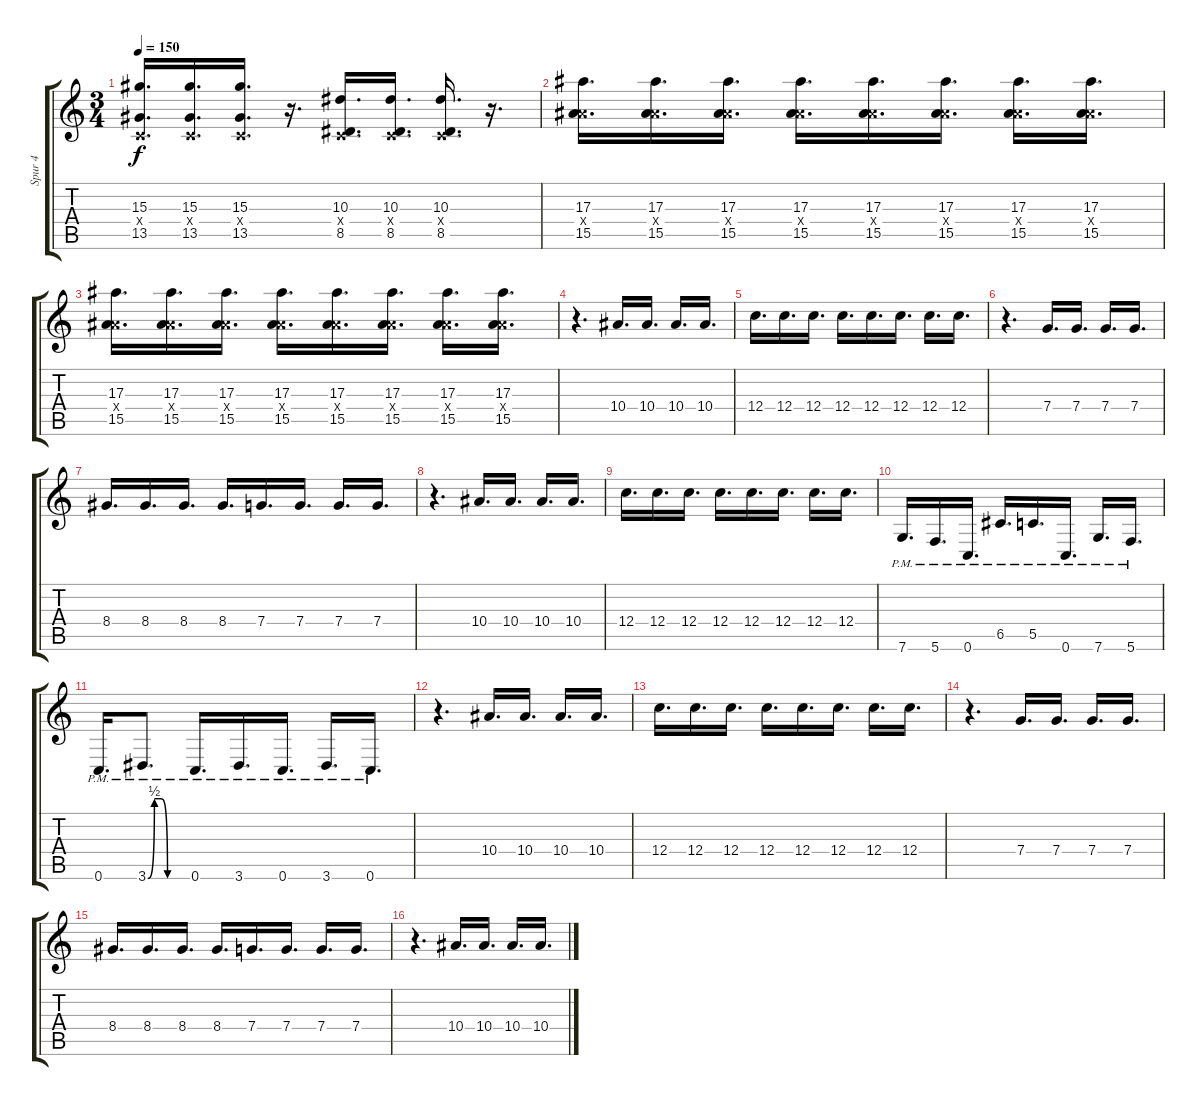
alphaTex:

\track ("Spur 4" "Spur 4") {instrument distortionguitar}
\staff {score tabs}
\tuning (D4 A3 F3 C3 G2 C2) {hide}
\ts (3 4)
\tempo 150
\clef g2
\ks c
(15.3 0.4{x} 13.5).16{d dy f} (15.3 0.4{x} 13.5).16{d} (15.3 0.4{x} 13.5).16{d} r.16{d} (10.3 0.4{x} 8.5).16{d} (10.3 0.4{x} 8.5).16{d} (10.3 0.4{x} 8.5).16{d} r.16{d} |
(17.3 10.4{x} 15.5).16{d} (17.3 10.4{x} 15.5).16{d} (17.3 10.4{x} 15.5).16{d} (17.3 10.4{x} 15.5).16{d} (17.3 10.4{x} 15.5).16{d} (17.3 10.4{x} 15.5).16{d} (17.3 10.4{x} 15.5).16{d} (17.3 10.4{x} 15.5).16{d} |
(17.3 10.4{x} 15.5).16{d} (17.3 10.4{x} 15.5).16{d} (17.3 10.4{x} 15.5).16{d} (17.3 10.4{x} 15.5).16{d} (17.3 10.4{x} 15.5).16{d} (17.3 10.4{x} 15.5).16{d} (17.3 10.4{x} 15.5).16{d} (17.3 10.4{x} 15.5).16{d} |
r.4{d} 10.4.16{d} 10.4.16{d} 10.4.16{d} 10.4.16{d} |
12.4.16{d} 12.4.16{d} 12.4.16{d} 12.4.16{d} 12.4.16{d} 12.4.16{d} 12.4.16{d} 12.4.16{d} |
r.4{d} 7.4.16{d} 7.4.16{d} 7.4.16{d} 7.4.16{d} |
8.4.16{d} 8.4.16{d} 8.4.16{d} 8.4.16{d} 7.4.16{d} 7.4.16{d} 7.4.16{d} 7.4.16{d} |
r.4{d} 10.4.16{d} 10.4.16{d} 10.4.16{d} 10.4.16{d} |
12.4.16{d} 12.4.16{d} 12.4.16{d} 12.4.16{d} 12.4.16{d} 12.4.16{d} 12.4.16{d} 12.4.16{d} |
7.6{pm}.16{d} 5.6{pm}.16{d} 0.6{pm}.16{d} 6.5{pm}.16{d} 5.5{pm}.16{d} 0.6{pm}.16{d} 7.6{pm}.16{d} 5.6{pm}.16{d} |
0.6{pm}.16{d} 3.6{be (custom 0 0 10 2 20 2 30 0 60 0) pm}.8{d} 0.6{pm}.16{d} 3.6{pm}.16{d} 0.6{pm}.16{d} 3.6{pm}.16{d} 0.6{pm}.16{d} |
r.4{d} 10.4.16{d} 10.4.16{d} 10.4.16{d} 10.4.16{d} |
12.4.16{d} 12.4.16{d} 12.4.16{d} 12.4.16{d} 12.4.16{d} 12.4.16{d} 12.4.16{d} 12.4.16{d} |
r.4{d} 7.4.16{d} 7.4.16{d} 7.4.16{d} 7.4.16{d} |
8.4.16{d} 8.4.16{d} 8.4.16{d} 8.4.16{d} 7.4.16{d} 7.4.16{d} 7.4.16{d} 7.4.16{d} |
r.4{d} 10.4.16{d} 10.4.16{d} 10.4.16{d} 10.4.16{d}
